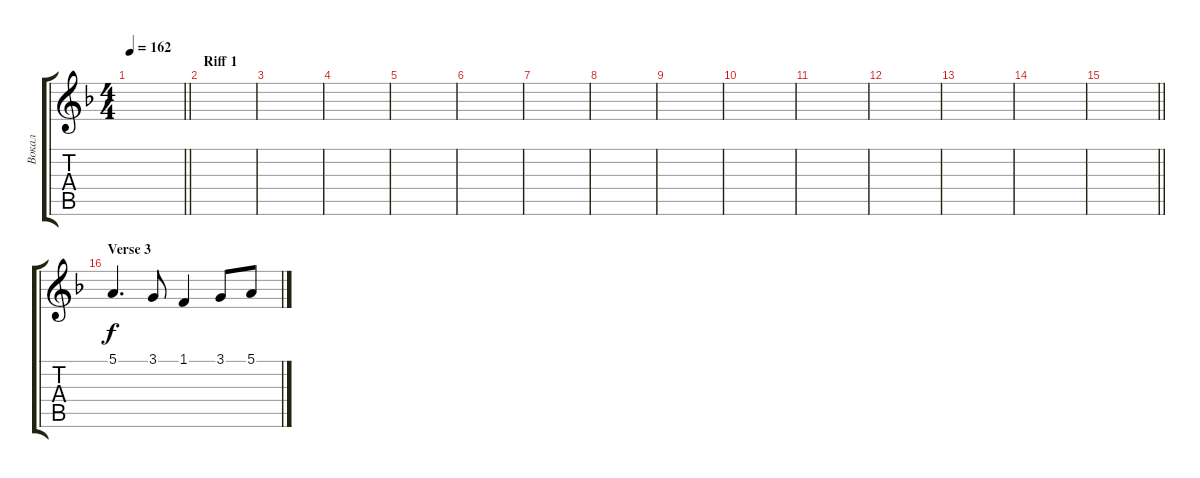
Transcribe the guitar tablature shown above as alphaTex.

\track ("Вокал" "Вокал") {instrument trumpet}
\staff {score tabs}
\tuning (E4 B3 G3 D3 A2 E2) {hide}
\ts (4 4)
\tempo 162
\clef g2
\barLineRight lightlight
\ks dminor
|
\section ("" "Riff 1")
|
|
|
|
|
|
|
|
|
|
|
|
|
\barLineRight lightlight
|
\section ("" "Verse 3")
5.1.4{d} 3.1.8 1.1.4 3.1.8 5.1.8
